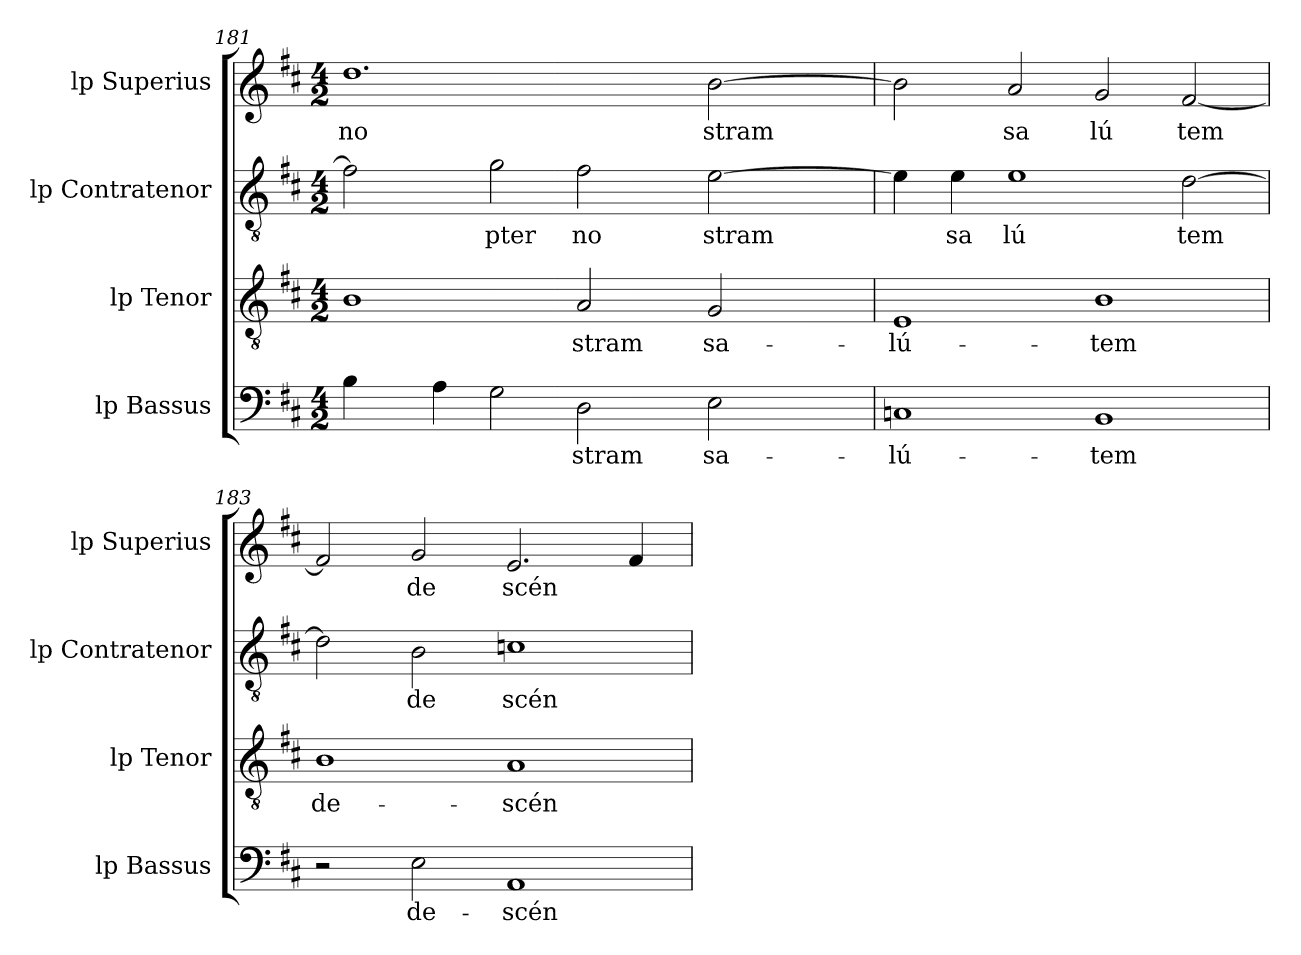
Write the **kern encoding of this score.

**kern	**text	**kern	**text	**kern	**text	**kern	**text
*part4	*part4	*part3	*part3	*part2	*part2	*part1	*part1
*staff4	*staff4	*staff3	*staff3	*staff2	*staff2	*staff1	*staff1
*I"lp Bassus	*	*I"lp Tenor	*	*I"lp Contratenor	*	*I"lp Superius	*
*I'lp Bassus	*	*I'lp Tenor	*	*I'lp Contratenor	*	*I'lp Superius	*
!!LO:LB:g=z
*clefF4	*	*clefGv2	*	*clefGv2	*	*clefG2	*
*k[f#c#]	*	*k[f#c#]	*	*k[f#c#]	*	*k[f#c#]	*
*D:	*	*D:	*	*D:	*	*D:	*
*M4/2	*	*M4/2	*	*M4/2	*	*M4/2	*
=181	=181	=181	=181	=181	=181	=181	=181
!	!	!	!	!	!	!	!LO:LY:b:cj
*^	*	*	*	*^	*	*	*
4B\	8...ryy	.	1B	.	2f#\]	16ryy	.	1.dd	no
.	.	.	.	.	.	64ryy	.	.	.
.	.	.	.	.	.	1ryy	.	.	.
.	1ryy	.	.	.	.	.	.	.	.
4A\	.	.	.	.	.	.	.	.	.
!	!	!	!	!	!	!	!LO:LY:b:cj	!	!
2G\	.	.	.	.	2g\	.	-pter	.	.
!	!	!LO:LY:b:cj	!	!LO:LY:b:cj	!	!	!LO:LY:b:cj	!	!
2D\	.	-stram	2A/	stram	2f#\	.	no	.	.
.	.	.	.	.	.	2ryy	.	.	.
.	2ryy	.	.	.	.	.	.	.	.
!	!	!LO:LY:b:cj	!	!LO:LY:b:cj	!	!	!LO:LY:b:cj	!	!LO:LY:b:cj
2E\	.	sa-	2G/	sa-	[>2e\	.	stram	[>2b\	stram
.	.	.	.	.	.	4ryy	.	.	.
.	4ryy	.	.	.	.	.	.	.	.
.	.	.	.	.	.	8ryy	.	.	.
.	.	.	.	.	.	32.ryy	.	.	.
.	64ryy	.	.	.	.	.	.	.	.
=182	=182	=182	=182	=182	=182	=182	=182	=182	=182
!	!	!LO:LY:b:cj	!	!LO:LY:b:cj	!	!	!	!	!
*v	*v	*	*	*	*v	*v	*	*	*
1Cn	-lú-	1E	-lú-	4e\]	.	2b\]	.
!	!	!	!	!	!LO:LY:b:cj	!	!
.	.	.	.	4e\	sa	.	.
!	!	!	!	!	!LO:LY:b:cj	!	!LO:LY:b:cj
.	.	.	.	1e	lú	2a/	sa
!	!LO:LY:b:cj	!	!LO:LY:b:cj	!	!	!	!LO:LY:b:cj
1BB	-tem	1B	-tem	.	.	2g/	lú
!	!	!	!	!	!LO:LY:b:cj	!	!LO:LY:b:cj
.	.	.	.	[>2d\	tem	[<2f#/	tem
=183	=183	=183	=183	=183	=183	=183	=183
!	!	!	!LO:LY:b:cj	!	!	!	!
2r	.	1B	de-	2d\]	.	2f#/]	.
!	!LO:LY:b:cj	!	!	!	!LO:LY:b:cj	!	!LO:LY:b:cj
2E\	de-	.	.	2B\	de	2g/	de
!	!LO:LY:b:cj	!	!LO:LY:b:cj	!	!LO:LY:b:cj	!	!LO:LY:b
1AA	-scén-	1A	-scén-	1cn	scén	2.e/	scén
.	.	.	.	.	.	4f#/	.
=	=	=	=	=	=	=	=
*-	*-	*-	*-	*-	*-	*-	*-
